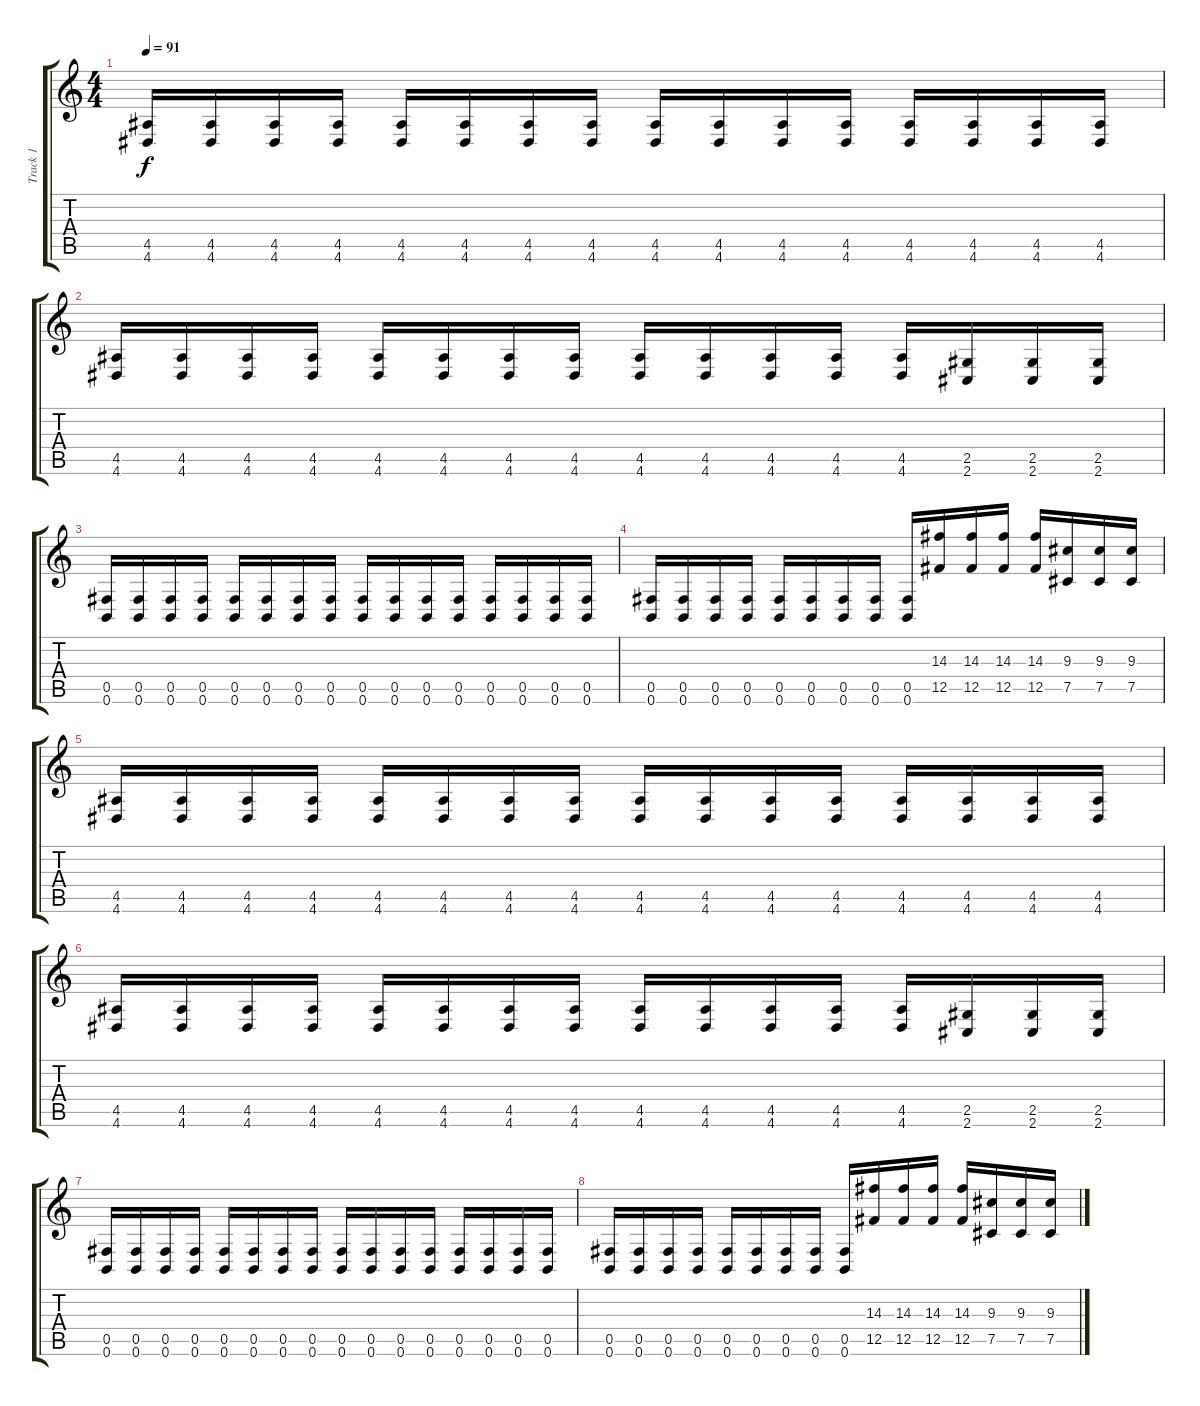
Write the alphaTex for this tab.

\track ("Track 1" "Track 1") {instrument distortionguitar}
\staff {score tabs}
\tuning (Db4 Ab3 E3 B2 Gb2 B1) {hide}
\ts (4 4)
\tempo 91
\clef g2
\ks c
(4.5 4.6).16{dy f} (4.5 4.6).16 (4.5 4.6).16 (4.5 4.6).16 (4.5 4.6).16 (4.5 4.6).16 (4.5 4.6).16 (4.5 4.6).16 (4.5 4.6).16 (4.5 4.6).16 (4.5 4.6).16 (4.5 4.6).16 (4.5 4.6).16 (4.5 4.6).16 (4.5 4.6).16 (4.5 4.6).16 |
(4.5 4.6).16 (4.5 4.6).16 (4.5 4.6).16 (4.5 4.6).16 (4.5 4.6).16 (4.5 4.6).16 (4.5 4.6).16 (4.5 4.6).16 (4.5 4.6).16 (4.5 4.6).16 (4.5 4.6).16 (4.5 4.6).16 (4.5 4.6).16 (2.5 2.6).16 (2.5 2.6).16 (2.5 2.6).16 |
(0.5 0.6).16 (0.5 0.6).16 (0.5 0.6).16 (0.5 0.6).16 (0.5 0.6).16 (0.5 0.6).16 (0.5 0.6).16 (0.5 0.6).16 (0.5 0.6).16 (0.5 0.6).16 (0.5 0.6).16 (0.5 0.6).16 (0.5 0.6).16 (0.5 0.6).16 (0.5 0.6).16 (0.5 0.6).16 |
(0.5 0.6).16 (0.5 0.6).16 (0.5 0.6).16 (0.5 0.6).16 (0.5 0.6).16 (0.5 0.6).16 (0.5 0.6).16 (0.5 0.6).16 (0.5 0.6).16 (14.3 12.5).16 (14.3 12.5).16 (14.3 12.5).16 (14.3 12.5).16 (9.3 7.5).16 (9.3 7.5).16 (9.3 7.5).16 |
(4.5 4.6).16 (4.5 4.6).16 (4.5 4.6).16 (4.5 4.6).16 (4.5 4.6).16 (4.5 4.6).16 (4.5 4.6).16 (4.5 4.6).16 (4.5 4.6).16 (4.5 4.6).16 (4.5 4.6).16 (4.5 4.6).16 (4.5 4.6).16 (4.5 4.6).16 (4.5 4.6).16 (4.5 4.6).16 |
(4.5 4.6).16 (4.5 4.6).16 (4.5 4.6).16 (4.5 4.6).16 (4.5 4.6).16 (4.5 4.6).16 (4.5 4.6).16 (4.5 4.6).16 (4.5 4.6).16 (4.5 4.6).16 (4.5 4.6).16 (4.5 4.6).16 (4.5 4.6).16 (2.5 2.6).16 (2.5 2.6).16 (2.5 2.6).16 |
(0.5 0.6).16 (0.5 0.6).16 (0.5 0.6).16 (0.5 0.6).16 (0.5 0.6).16 (0.5 0.6).16 (0.5 0.6).16 (0.5 0.6).16 (0.5 0.6).16 (0.5 0.6).16 (0.5 0.6).16 (0.5 0.6).16 (0.5 0.6).16 (0.5 0.6).16 (0.5 0.6).16 (0.5 0.6).16 |
(0.5 0.6).16 (0.5 0.6).16 (0.5 0.6).16 (0.5 0.6).16 (0.5 0.6).16 (0.5 0.6).16 (0.5 0.6).16 (0.5 0.6).16 (0.5 0.6).16 (14.3 12.5).16 (14.3 12.5).16 (14.3 12.5).16 (14.3 12.5).16 (9.3 7.5).16 (9.3 7.5).16 (9.3 7.5).16
